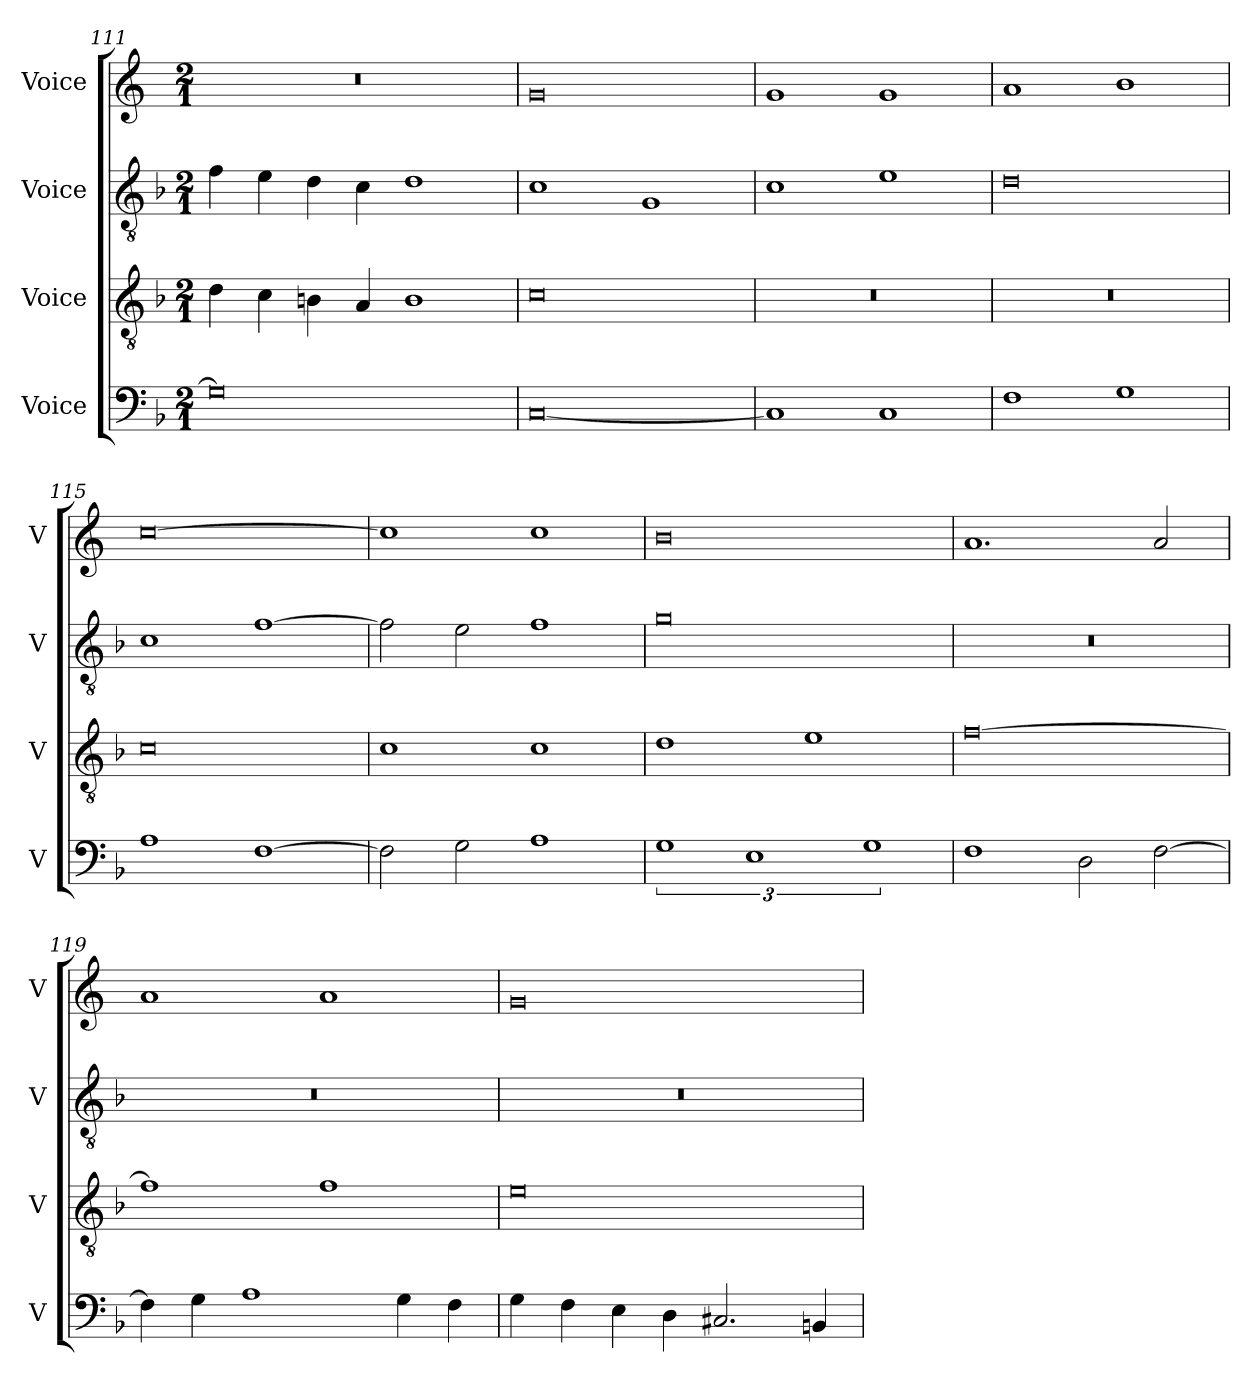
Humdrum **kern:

**kern	**kern	**kern	**kern
*part4	*part3	*part2	*part1
*staff4	*staff3	*staff2	*staff1
*I"Voice	*I"Voice	*I"Voice	*I"Voice
*I'V	*I'V	*I'V	*I'V
*clefF4	*clefGv2	*clefGv2	*clefG2
*k[b-]	*k[b-]	*k[b-]	*k[]
*M2/1	*M2/1	*M2/1	*M2/1
=111	=111	=111	=111
0G]	4d\	4f\	0r
.	4c\	4e\	.
.	4Bn\	4d\	.
.	4A/	4c\	.
.	1B	1d	.
=112	=112	=112	=112
[0C	0c	1c	0g
.	.	1G	.
=113	=113	=113	=113
1C]	0r	1c	1g
1C	.	1e	1g
!!LO:LB:g=z
=114	=114	=114	=114
1F	0r	0d	1a
1G	.	.	1b
=115	=115	=115	=115
1A	0c	1c	[0cc
[1F	.	[1f	.
=116	=116	=116	=116
2F\]	1c	2f\]	1cc]
2G\	.	2e\	.
1A	1c	1f	1cc
=117	=117	=117	=117
3%2G	1d	0g	0b
3%2E	.	.	.
.	1e	.	.
3%2G	.	.	.
!!LO:PB:g=z
=118	=118	=118	=118
1F	[0f	0r	1.a
2D\	.	.	.
[2F\	.	.	2a/
=119	=119	=119	=119
4F\]	1f]	0r	1a
4G\	.	.	.
1A	.	.	.
.	1f	.	1a
4G\	.	.	.
4F\	.	.	.
=120	=120	=120	=120
4G\	0e	0r	0g
4F\	.	.	.
4E\	.	.	.
4D\	.	.	.
2.C#X/	.	.	.
4BBn/	.	.	.
=	=	=	=
*-	*-	*-	*-
